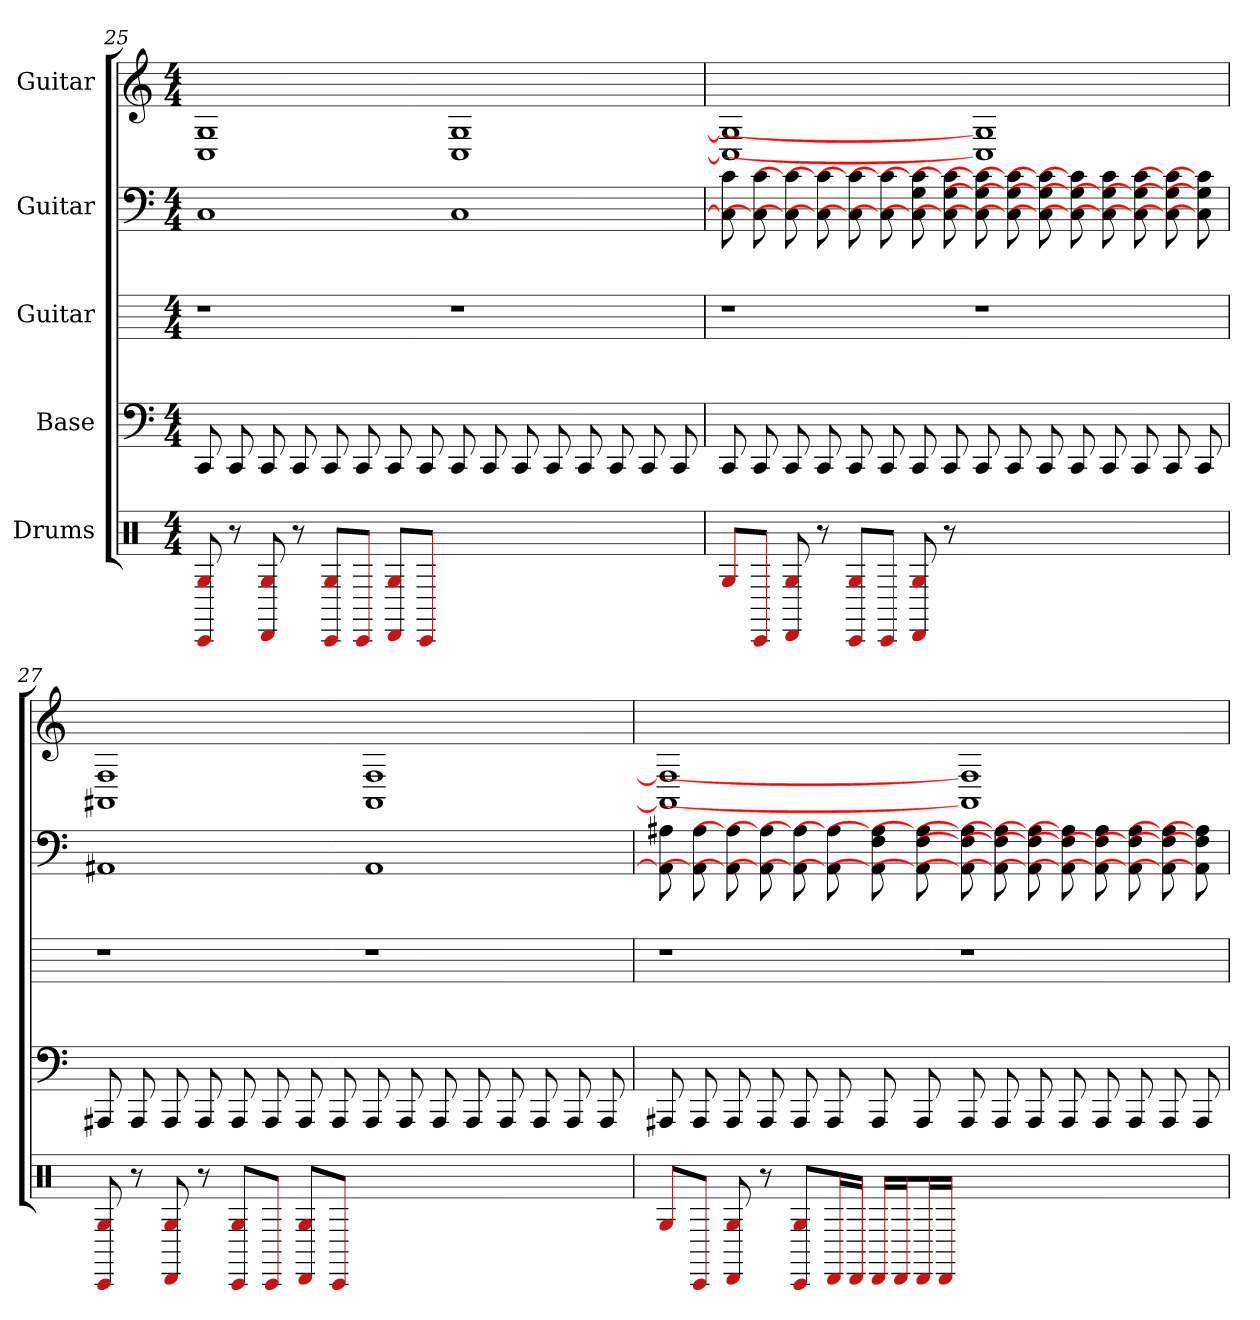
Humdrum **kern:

**kern	**kern	**kern	**kern	**kern
*part5	*part4	*part3	*part2	*part1
*staff5	*staff4	*staff3	*staff2	*staff1
*I"Drums	*I"Base	*I"Guitar	*I"Guitar	*I"Guitar
*clefX	*	*	*	*
*k[]	*k[]	*k[]	*k[]	*k[]
*M4/4	*M4/4	*M4/4	*M4/4	*M4/4
=25	=25	=25	=25	=25
8G 8CC	8CC	1r	1C	1G 1C
8r	8CC	.	.	.
8G 8DD	8CC	.	.	.
8r	8CC	.	.	.
8G/ 8CC/L	8CC	.	.	.
8CC/J	8CC	.	.	.
8G/ 8DD/L	8CC	.	.	.
8CC/J	8CC	.	.	.
1ryy	8CC	1r	1C	1G 1C
.	8CC	.	.	.
.	8CC	.	.	.
.	8CC	.	.	.
.	8CC	.	.	.
.	8CC	.	.	.
.	8CC	.	.	.
.	8CC	.	.	.
=26	=26	=26	=26	=26
8G/L	8CC	1r	8c 8C]	1G] 1C]
8CC/J	8CC	.	8c 8C]	.
8G 8DD	8CC	.	8c] 8C]	.
8r	8CC	.	8c] 8C]	.
8G/ 8CC/L	8CC	.	8c] 8C]	.
8CC/J	8CC	.	8c] 8C]	.
8G 8DD	8CC	.	8c] 8G 8C]	.
8r	8CC	.	8c] 8G 8C]	.
1ryy	8CC	1r	8c] 8G] 8C]	1G] 1C]
.	8CC	.	8c] 8G] 8C]	.
.	8CC	.	8c] 8G] 8C]	.
.	8CC	.	8c] 8G] 8C]	.
.	8CC	.	8c 8G] 8C]	.
.	8CC	.	8c 8G] 8C]	.
.	8CC	.	8c] 8G] 8C]	.
.	8CC	.	8c] 8G] 8C]	.
=27	=27	=27	=27	=27
8G 8CC	8AAA#	1r	1AA#	1F 1AA#
8r	8AAA#	.	.	.
8G 8DD	8AAA#	.	.	.
8r	8AAA#	.	.	.
8G/ 8CC/L	8AAA#	.	.	.
8CC/J	8AAA#	.	.	.
8G/ 8DD/L	8AAA#	.	.	.
8CC/J	8AAA#	.	.	.
1ryy	8AAA#	1r	1AA#	1F 1AA#
.	8AAA#	.	.	.
.	8AAA#	.	.	.
.	8AAA#	.	.	.
.	8AAA#	.	.	.
.	8AAA#	.	.	.
.	8AAA#	.	.	.
.	8AAA#	.	.	.
=28	=28	=28	=28	=28
8G/L	8AAA#	1r	8A# 8AA#]	1F] 1AA#]
8CC/J	8AAA#	.	8A# 8AA#]	.
8G 8DD	8AAA#	.	8A#] 8AA#]	.
8r	8AAA#	.	8A#] 8AA#]	.
8G/ 8CC/L	8AAA#	.	8A#] 8AA#]	.
16DD/L	8AAA#	.	8A#] 8AA#]	.
16DD/JJ	.	.	.	.
16DD/LL	8AAA#	.	8A#] 8F 8AA#]	.
16DD/J	.	.	.	.
16DD/L	8AAA#	.	8A#] 8F 8AA#]	.
16DD/JJ	.	.	.	.
1ryy	8AAA#	1r	8A#] 8F] 8AA#]	1F] 1AA#]
.	8AAA#	.	8A#] 8F] 8AA#]	.
.	8AAA#	.	8A#] 8F] 8AA#]	.
.	8AAA#	.	8A#] 8F] 8AA#]	.
.	8AAA#	.	8A# 8F] 8AA#]	.
.	8AAA#	.	8A# 8F] 8AA#]	.
.	8AAA#	.	8A#] 8F] 8AA#]	.
.	8AAA#	.	8A#] 8F] 8AA#]	.
=	=	=	=	=
*-	*-	*-	*-	*-
